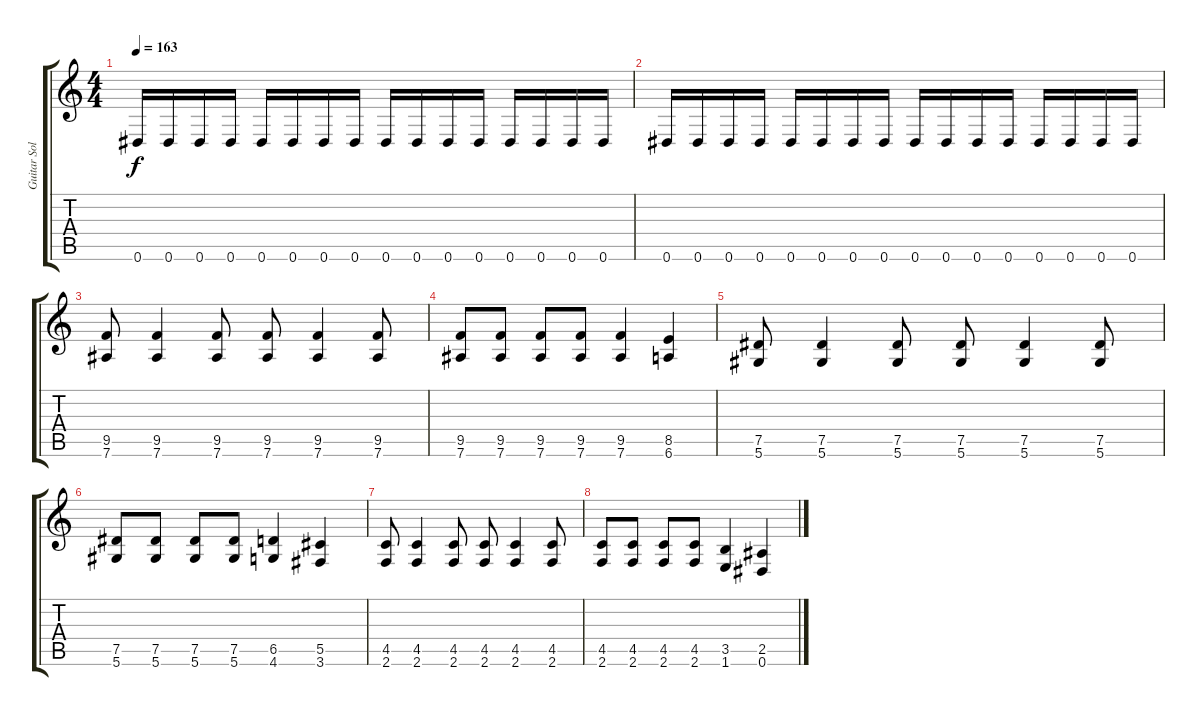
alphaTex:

\track ("Guitar Solo" "Guitar Sol") {instrument distortionguitar}
\staff {score tabs}
\tuning (Eb4 Bb3 Gb3 Db3 Ab2 Eb2) {hide}
\ts (4 4)
\tempo 163
\clef g2
\ks c
0.6.16{dy f} 0.6.16 0.6.16 0.6.16 0.6.16 0.6.16 0.6.16 0.6.16 0.6.16 0.6.16 0.6.16 0.6.16 0.6.16 0.6.16 0.6.16 0.6.16 |
0.6.16 0.6.16 0.6.16 0.6.16 0.6.16 0.6.16 0.6.16 0.6.16 0.6.16 0.6.16 0.6.16 0.6.16 0.6.16 0.6.16 0.6.16 0.6.16 |
(9.5 7.6).8 (9.5 7.6).4 (9.5 7.6).8 (9.5 7.6).8 (9.5 7.6).4 (9.5 7.6).8 |
(9.5 7.6).8 (9.5 7.6).8 (9.5 7.6).8 (9.5 7.6).8 (9.5 7.6).4 (8.5 6.6).4 |
(7.5 5.6).8 (7.5 5.6).4 (7.5 5.6).8 (7.5 5.6).8 (7.5 5.6).4 (7.5 5.6).8 |
(7.5 5.6).8 (7.5 5.6).8 (7.5 5.6).8 (7.5 5.6).8 (6.5 4.6).4 (5.5 3.6).4 |
(4.5 2.6).8 (4.5 2.6).4 (4.5 2.6).8 (4.5 2.6).8 (4.5 2.6).4 (4.5 2.6).8 |
(4.5 2.6).8 (4.5 2.6).8 (4.5 2.6).8 (4.5 2.6).8 (3.5 1.6).4 (2.5 0.6).4
